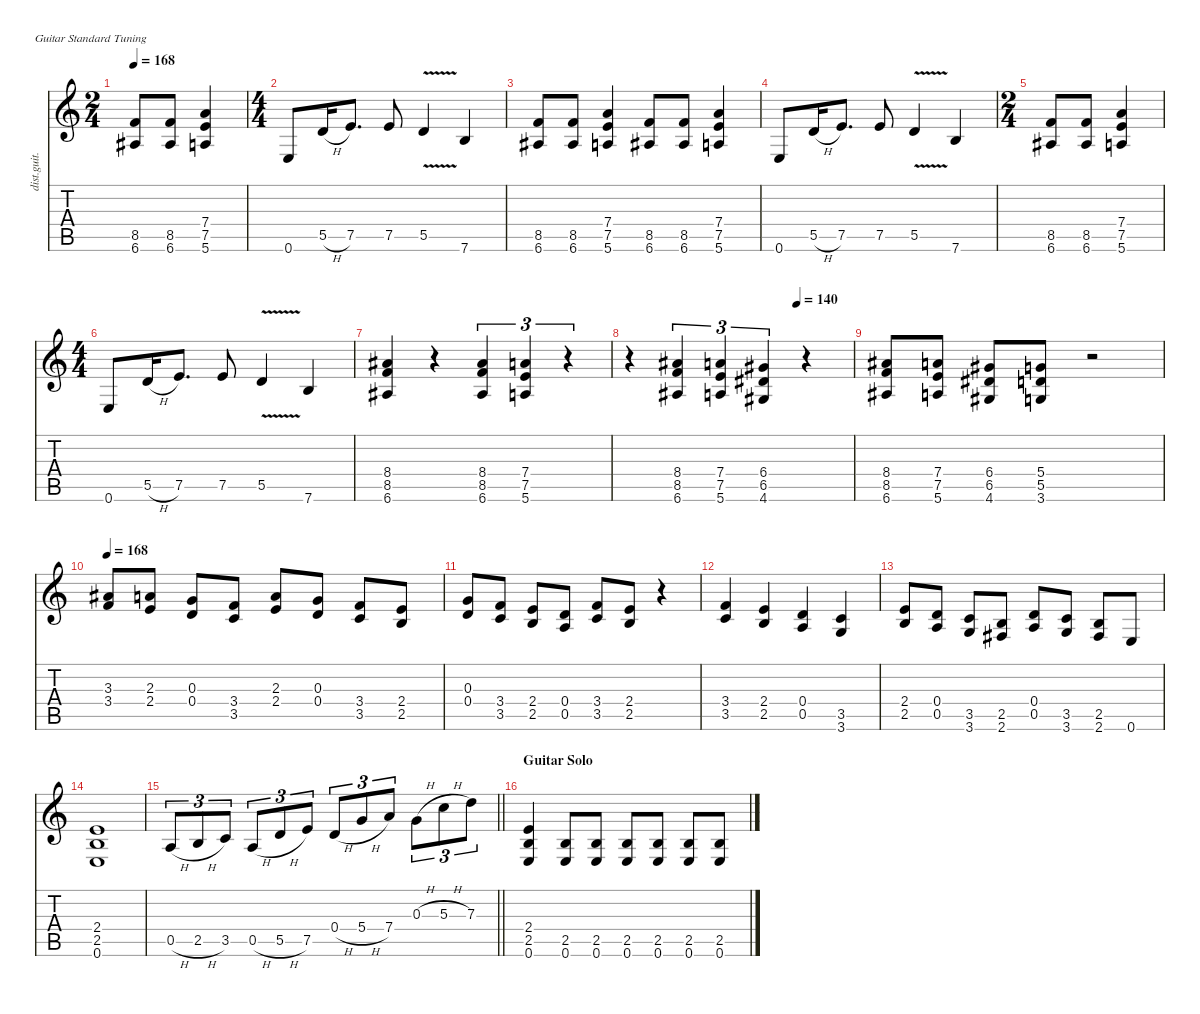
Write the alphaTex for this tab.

\defaultSystemsLayout 4
\hideDynamics
\bracketExtendMode nobrackets
\otherSystemsTrackNameOrientation horizontal
\track ("Guitar VI Distortion" "dist.guit.") {instrument distortionguitar}
\staff {score tabs}
\tuning (E4 B3 G3 D3 A2 E2)
\ts (2 4)
\beaming (8 2 2)
\tempo 168
\clef g2
\ks c
(8.5 6.6{acc #}).8{dy f} (8.5 6.6{acc #}).8 (7.4 7.5 5.6).4 |
\ts (4 4)
\beaming (8 2 2 2 2)
0.6.8 5.5{h}.16 7.5.8{d} 7.5.8 5.5{v}.4 7.6.4 |
(8.5 6.6{acc #}).8 (8.5 6.6{acc #}).8 (7.4 7.5 5.6).4 (8.5 6.6{acc #}).8 (8.5 6.6{acc #}).8 (7.4 7.5 5.6).4 |
0.6.8 5.5{h}.16 7.5.8{d} 7.5.8 5.5{v}.4 7.6.4 |
\ts (2 4)
\beaming (8 2 2)
(8.5 6.6{acc #}).8 (8.5 6.6{acc #}).8 (7.4 7.5 5.6).4 |
\ts (4 4)
\beaming (8 2 2 2 2)
0.6.8 5.5{h}.16 7.5.8{d} 7.5.8 5.5{v}.4 7.6.4 |
(8.4{acc #} 8.5 6.6{acc #}).4 r.4 (8.4{acc #} 8.5 6.6{acc #}).4{tu (3 2)} (7.4 7.5 5.6).4{tu (3 2)} r.4{tu (3 2)} |
\tempo (140 0.75)
r.4 (8.4{acc #} 8.5 6.6{acc #}).4{tu (3 2)} (7.4 7.5 5.6).4{tu (3 2)} (6.4{acc #} 6.5{acc #} 4.6{acc #}).4{tu (3 2)} r.4 |
(8.4{acc #} 8.5 6.6{acc #}).8 (7.4 7.5 5.6).8 (6.4{acc #} 6.5{acc #} 4.6{acc #}).8 (5.4 5.5 3.6).8 r.2 |
\tempo 168
(3.3{acc #} 3.4).8 (2.3 2.4).8 (0.3 0.4).8 (3.4 3.5).8 (2.3 2.4).8 (0.3 0.4).8 (3.4 3.5).8 (2.4 2.5).8 |
(0.3 0.4).8 (3.4 3.5).8 (2.4 2.5).8 (0.4 0.5).8 (3.4 3.5).8 (2.4 2.5).8 r.4 |
(3.4 3.5).4 (2.4 2.5).4 (0.4 0.5).4 (3.5 3.6).4 |
(2.4 2.5).8 (0.4 0.5).8 (3.5 3.6).8 (2.5 2.6{acc #}).8 (0.4 0.5).8 (3.5 3.6).8 (2.5 2.6{acc #}).8 0.6.8 |
(2.4 2.5 0.6).1 |
\barLineRight lightlight
0.5{h}.8{tu (3 2)} 2.5{h}.8{tu (3 2)} 3.5.8{tu (3 2)} 0.5{h}.8{tu (3 2)} 5.5{h}.8{tu (3 2)} 7.5.8{tu (3 2)} 0.4{h}.8{tu (3 2)} 5.4{h}.8{tu (3 2)} 7.4.8{tu (3 2)} 0.3{h}.8{tu (3 2)} 5.3{h}.8{tu (3 2)} 7.3.8{tu (3 2)} |
\section ("" "Guitar Solo")
(2.4 2.5 0.6).4 (2.5 0.6).8 (2.5 0.6).8 (2.5 0.6).8 (2.5 0.6).8 (2.5 0.6).8 (2.5 0.6).8
